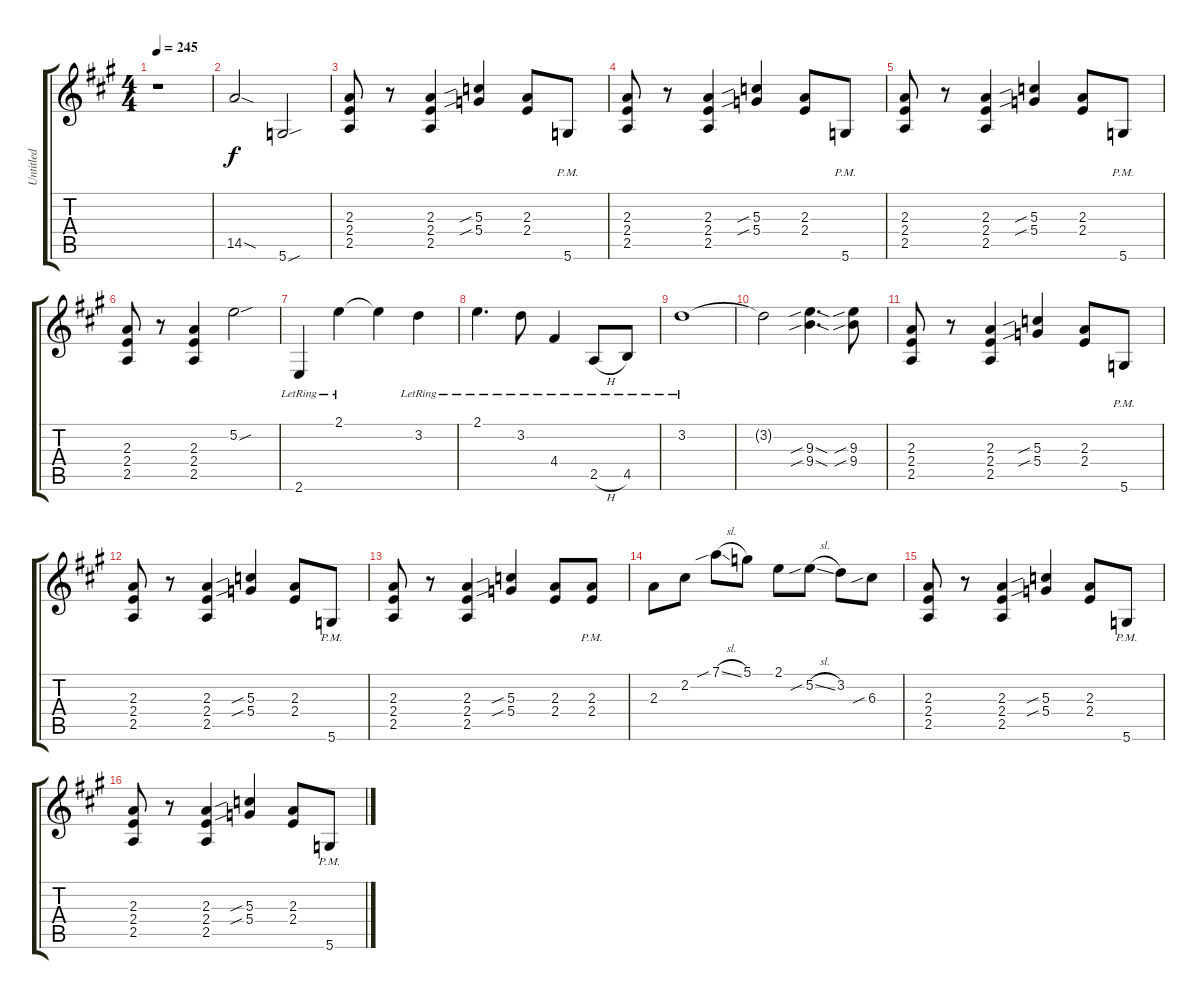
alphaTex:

\track ("Untitled" "Untitled") {instrument acousticguitarsteel}
\staff {score tabs}
\tuning (D4 B3 G3 D3 G2 D2) {hide}
\ts (4 4)
\tempo 245
\clef g2
\ks a
r.1{dy f} |
14.5{sod}.2 5.6{sou}.2 |
(2.3 2.4 2.5).8 r.8 (2.3 2.4 2.5).4 (5.3{sib} 5.4{sib}).4 (2.3 2.4).8 5.6{pm}.8 |
(2.3 2.4 2.5).8 r.8 (2.3 2.4 2.5).4 (5.3{sib} 5.4{sib}).4 (2.3 2.4).8 5.6{pm}.8 |
(2.3 2.4 2.5).8 r.8 (2.3 2.4 2.5).4 (5.3{sib} 5.4{sib}).4 (2.3 2.4).8 5.6{pm}.8 |
(2.3 2.4 2.5).8 r.8 (2.3 2.4 2.5).4 5.2{sou}.2 |
2.6{lr}.4 2.1{lr}.4 2.1{t}.4 3.2{lr}.4 |
2.1{lr}.4{d} 3.2{lr}.8 4.4{lr}.4 2.5{h lr}.8 4.5{lr}.8 |
3.2{lr}.1 |
3.2{t}.2 (9.3{sib sod} 9.4{sib sod}).4{d} (9.3{sib} 9.4{sib}).8 |
(2.3 2.4 2.5).8 r.8 (2.3 2.4 2.5).4 (5.3{sib} 5.4{sib}).4 (2.3 2.4).8 5.6{pm}.8 |
(2.3 2.4 2.5).8 r.8 (2.3 2.4 2.5).4 (5.3{sib} 5.4{sib}).4 (2.3 2.4).8 5.6{pm}.8 |
(2.3 2.4 2.5).8 r.8 (2.3 2.4 2.5).4 (5.3{sib} 5.4{sib}).4 (2.3 2.4).8 (2.3{pm} 2.4{pm}).8 |
2.3.8 2.2.8 7.1{sib sl}.8 5.1.8 2.1.8 5.2{sib sl}.8 3.2.8 6.3{sib}.8 |
(2.3 2.4 2.5).8 r.8 (2.3 2.4 2.5).4 (5.3{sib} 5.4{sib}).4 (2.3 2.4).8 5.6{pm}.8 |
(2.3 2.4 2.5).8 r.8 (2.3 2.4 2.5).4 (5.3{sib} 5.4{sib}).4 (2.3 2.4).8 5.6{pm}.8
